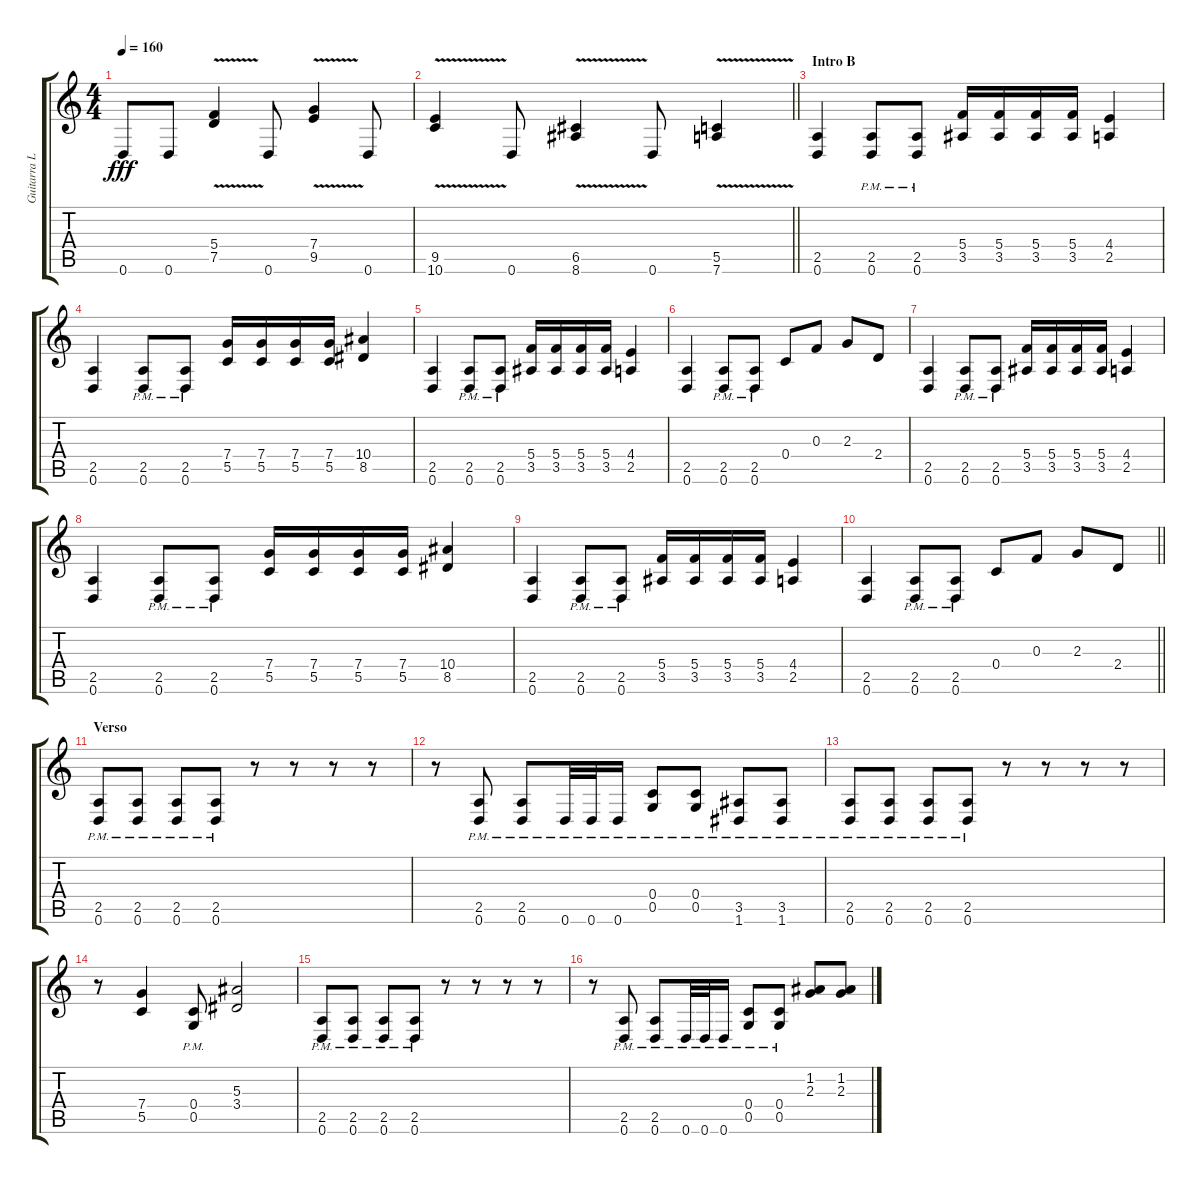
\track ("Guitarra Lider" "Guitarra L") {instrument overdrivenguitar}
\staff {score tabs}
\tuning (D4 A3 F3 C3 G2 D2) {hide}
\ts (4 4)
\tempo 160
\clef g2
\ks c
0.6.8{dy fff} 0.6.8 (5.4 7.5{v}).4 0.6.8 (7.4 9.5{v}).4 0.6.8 |
\barLineRight lightlight
(9.5 10.6{v}).4 0.6.8 (6.5 8.6{v}).4 0.6.8 (5.5 7.6{v}).4 |
\section ("" "Intro B")
(2.5 0.6).4{volume 12 balance 0} (2.5{pm} 0.6{pm}).8 (2.5{pm} 0.6{pm}).8 (5.4 3.5).16 (5.4 3.5).16 (5.4 3.5).16 (5.4 3.5).16 (4.4 2.5).4 |
(2.5 0.6).4 (2.5{pm} 0.6{pm}).8 (2.5{pm} 0.6{pm}).8 (7.4 5.5).16 (7.4 5.5).16 (7.4 5.5).16 (7.4 5.5).16 (10.4 8.5).4 |
(2.5 0.6).4 (2.5{pm} 0.6{pm}).8 (2.5{pm} 0.6{pm}).8 (5.4 3.5).16 (5.4 3.5).16 (5.4 3.5).16 (5.4 3.5).16 (4.4 2.5).4 |
(2.5 0.6).4 (2.5{pm} 0.6{pm}).8 (2.5{pm} 0.6{pm}).8 0.4.8 0.3.8 2.3.8 2.4.8 |
(2.5 0.6).4 (2.5{pm} 0.6{pm}).8 (2.5{pm} 0.6{pm}).8 (5.4 3.5).16 (5.4 3.5).16 (5.4 3.5).16 (5.4 3.5).16 (4.4 2.5).4 |
(2.5 0.6).4 (2.5{pm} 0.6{pm}).8 (2.5{pm} 0.6{pm}).8 (7.4 5.5).16 (7.4 5.5).16 (7.4 5.5).16 (7.4 5.5).16 (10.4 8.5).4 |
(2.5 0.6).4 (2.5{pm} 0.6{pm}).8 (2.5{pm} 0.6{pm}).8 (5.4 3.5).16 (5.4 3.5).16 (5.4 3.5).16 (5.4 3.5).16 (4.4 2.5).4 |
\barLineRight lightlight
(2.5 0.6).4 (2.5{pm} 0.6{pm}).8 (2.5{pm} 0.6{pm}).8 0.4.8 0.3.8 2.3.8 2.4.8 |
\section ("" "Verso")
(2.5{pm} 0.6{pm}).8 (2.5{pm} 0.6{pm}).8 (2.5{pm} 0.6{pm}).8 (2.5{pm} 0.6{pm}).8 r.8 r.8 r.8 r.8 |
r.8 (2.5{pm} 0.6{pm}).8 (2.5{pm} 0.6{pm}).8 0.6{pm}.32 0.6{pm}.32 0.6{pm}.16 (0.4{pm} 0.5{pm}).8 (0.4{pm} 0.5{pm}).8 (3.5{pm} 1.6{pm}).8 (3.5{pm} 1.6{pm}).8 |
(2.5{pm} 0.6{pm}).8 (2.5{pm} 0.6{pm}).8 (2.5{pm} 0.6{pm}).8 (2.5{pm} 0.6{pm}).8 r.8 r.8 r.8 r.8 |
r.8 (7.4 5.5).4 (0.4{pm} 0.5{pm}).8 (5.3 3.4).2 |
(2.5{pm} 0.6{pm}).8 (2.5{pm} 0.6{pm}).8 (2.5{pm} 0.6{pm}).8 (2.5{pm} 0.6{pm}).8 r.8 r.8 r.8 r.8 |
r.8 (2.5{pm} 0.6{pm}).8 (2.5{pm} 0.6{pm}).8 0.6{pm}.32 0.6{pm}.32 0.6{pm}.16 (0.4{pm} 0.5{pm}).8 (0.4{pm} 0.5{pm}).8 (1.2 2.3).8 (1.2 2.3).8
